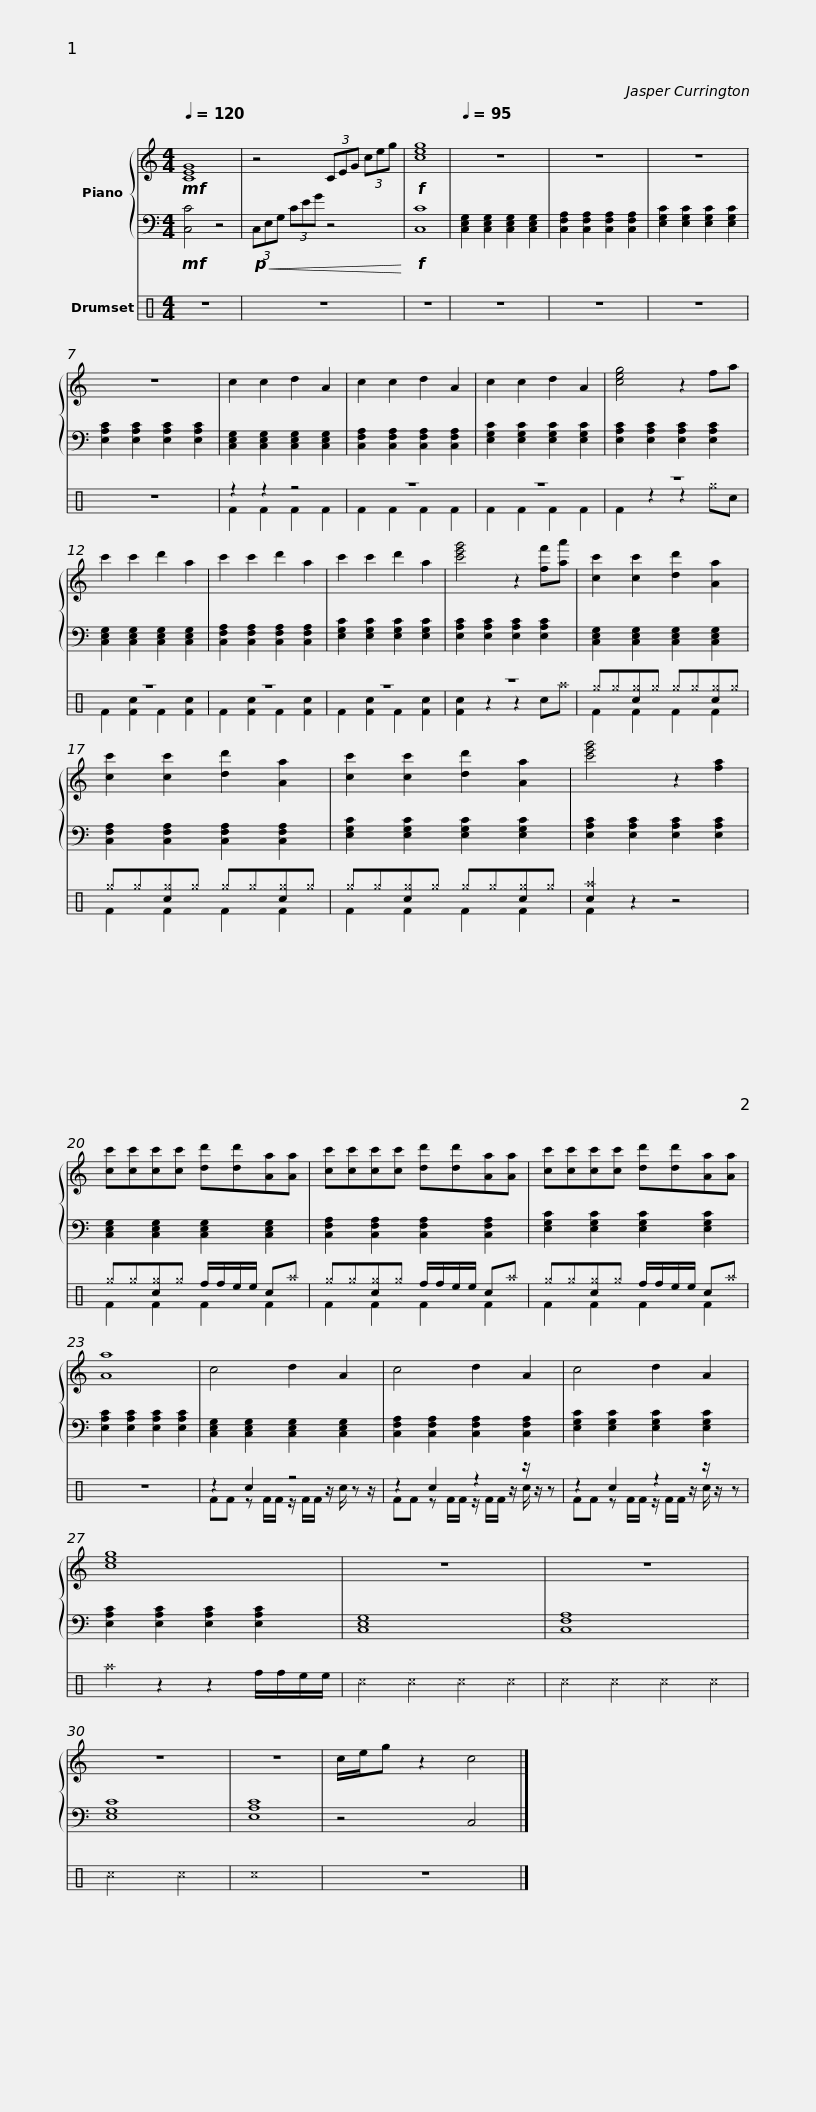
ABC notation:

X:1
%%score { 1 | 2 } ( 3 4 )
L:1/8
Q:1/4=120
M:4/4
I:linebreak $
K:C
V:1 treble
V:2 bass
V:3 perc
K:none
V:4 perc
K:none
V:1
!mf! [CEG]8 | z4 (3CEG (3ceg |!f! [ceg]8 |[Q:1/4=95] z8 | z8 | %5
 z8 | z8 |$ c2 c2 d2 A2 | c2 c2 d2 A2 | c2 c2 d2 A2 | %10
 [ceg]4 z2 fa | c'2 c'2 d'2 a2 | c'2 c'2 d'2 a2 | c'2 c'2 d'2 a2 |$ [c'e'g']4 z2 [ff'][aa'] | %15
 [cc']2 [cc']2 [dd']2 [Aa]2 | [cc']2 [cc']2 [dd']2 [Aa]2 | [cc']2 [cc']2 [dd']2 [Aa]2 | [c'e'g']4 z2 [fa]2 |$ [cc'][cc'][cc'][cc'] [dd'][dd'][Aa][Aa] | %20
 [cc'][cc'][cc'][cc'] [dd'][dd'][Aa][Aa] | [cc'][cc'][cc'][cc'] [dd'][dd'][Aa][Aa] | [Aa]8 |$ c4 d2 A2 | c4 d2 A2 | %25
 c4 d2 A2 |$ [ceg]8 | z8 | z8 | z8 | %30
 z8 | c/e/g z2 c4 |] %32
V:2
!mf! [C,C]4 z4 |!p!!<(! (3C,E,G, (3CEG z4!<)! |!f! [C,C]8 | [C,E,G,]2 [C,E,G,]2 [C,E,G,]2 [C,E,G,]2 | [C,F,A,]2 [C,F,A,]2 [C,F,A,]2 [C,F,A,]2 | %5
 [E,G,C]2 [E,G,C]2 [E,G,C]2 [E,G,C]2 | [E,A,C]2 [E,A,C]2 [E,A,C]2 [E,A,C]2 |$ [C,E,G,]2 [C,E,G,]2 [C,E,G,]2 [C,E,G,]2 | [C,F,A,]2 [C,F,A,]2 [C,F,A,]2 [C,F,A,]2 | [E,G,C]2 [E,G,C]2 [E,G,C]2 [E,G,C]2 | %10
 [E,A,C]2 [E,A,C]2 [E,A,C]2 [E,A,C]2 | [C,E,G,]2 [C,E,G,]2 [C,E,G,]2 [C,E,G,]2 | [C,F,A,]2 [C,F,A,]2 [C,F,A,]2 [C,F,A,]2 | [E,G,C]2 [E,G,C]2 [E,G,C]2 [E,G,C]2 |$ [E,A,C]2 [E,A,C]2 [E,A,C]2 [E,A,C]2 | %15
 [C,E,G,]2 [C,E,G,]2 [C,E,G,]2 [C,E,G,]2 | [C,F,A,]2 [C,F,A,]2 [C,F,A,]2 [C,F,A,]2 | [E,G,C]2 [E,G,C]2 [E,G,C]2 [E,G,C]2 | [E,A,C]2 [E,A,C]2 [E,A,C]2 [E,A,C]2 |$ [C,E,G,]2 [C,E,G,]2 [C,E,G,]2 [C,E,G,]2 | %20
 [C,F,A,]2 [C,F,A,]2 [C,F,A,]2 [C,F,A,]2 | [E,G,C]2 [E,G,C]2 [E,G,C]2 [E,G,C]2 | [E,A,C]2 [E,A,C]2 [E,A,C]2 [E,A,C]2 |$ [C,E,G,]2 [C,E,G,]2 [C,E,G,]2 [C,E,G,]2 | [C,F,A,]2 [C,F,A,]2 [C,F,A,]2 [C,F,A,]2 | %25
 [E,G,C]2 [E,G,C]2 [E,G,C]2 [E,G,C]2 |$ [E,A,C]2 [E,A,C]2 [E,A,C]2 [E,A,C]2 | [C,E,G,]8 | [C,F,A,]8 | [E,G,C]8 | %30
 [E,A,C]8 | z4 C,4 |] %32
V:3
 z8 | z8 | z8 | z8 | z8 | %5
 z8 | z8 |$ z2 z2 z4 | z8 | z8 | %10
 z8 | z8 | z8 | z8 |$ z8 | %15
 ^g^g[c^g]^g ^g^g[c^g]^g | ^g^g[c^g]^g ^g^g[c^g]^g | ^g^g[c^g]^g ^g^g[c^g]^g | [c^a]2 z2 z4 |$ ^g^g[c^g]^g f/f/e/e/ c^a | %20
 ^g^g[c^g]^g f/f/e/e/ c^a | ^g^g[c^g]^g f/f/e/e/ c^a | z8 |$ z2 c2 z4 | z2 c2 z2 z/ z/ z | %25
 z2 c2 z2 z/ z/ z |$ ^a2 z2 z2 f/f/e/e/ | ^c2 ^c2 ^c2 ^c2 | ^c2 ^c2 ^c2 ^c2 | ^c4 ^c4 | %30
 ^c8 | z8 |] %32
V:4
 x8 | x8 | x8 | x8 | x8 | %5
 x8 | x8 |$ F2 F2 F2 F2 | F2 F2 F2 F2 | F2 F2 F2 F2 | %10
 F2 z2 z2 ^gc | F2 [Fc]2 F2 [Fc]2 | F2 [Fc]2 F2 [Fc]2 | F2 [Fc]2 F2 [Fc]2 |$ [Fc]2 z2 z2 c^a | %15
 F2 F2 F2 F2 | F2 F2 F2 F2 | F2 F2 F2 F2 | F2 z2 z4 |$ F2 F2 F2 F2 | %20
 F2 F2 F2 F2 | F2 F2 F2 F2 | x8 |$ FF z F/F/ z/ F/F/ z/ c/ z z/ | FF z F/F/ z/ F/F/ z/ c/ z/ z | %25
 FF z F/F/ z/ F/F/ z/ c/ x3/2 |$ x8 | x8 | x8 | x8 | %30
 x8 | x8 |] %32
